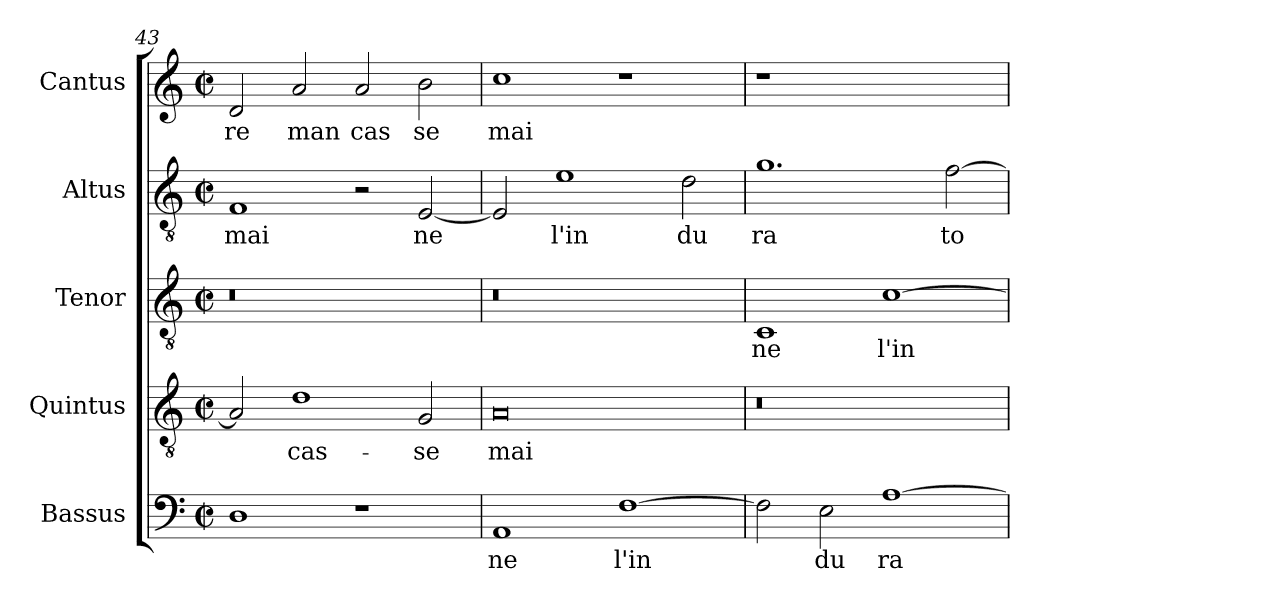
**kern	**text	**kern	**text	**kern	**text	**kern	**text	**kern	**text
*part5	*part5	*part4	*part4	*part3	*part3	*part2	*part2	*part1	*part1
*staff5	*staff5	*staff4	*staff4	*staff3	*staff3	*staff2	*staff2	*staff1	*staff1
*I"Bassus	*	*I"Quintus	*	*I"Tenor	*	*I"Altus	*	*I"Cantus	*
*clefF4	*	*clefGv2	*	*clefGv2	*	*clefGv2	*	*clefG2	*
*k[]	*	*k[]	*	*k[]	*	*k[]	*	*k[]	*
*C:	*	*C:	*	*C:	*	*C:	*	*C:	*
*M2/2	*	*M2/2	*	*M2/2	*	*M2/2	*	*M2/2	*
*met(c|)	*	*met(c|)	*	*met(c|)	*	*met(c|)	*	*met(c|)	*
=43	=43	=43	=43	=43	=43	=43	=43	=43	=43
!	!LO:LY:b	!	!LO:LY:b	!	!	!	!LO:LY:b	!	!LO:LY:b:cj
1D	.	2A/]	--	0r	.	1F	mai	2d/	re
!	!	!	!LO:LY:b	!	!	!	!	!	!LO:LY:b:cj
.	.	1d	-cas-	.	.	.	.	2a/	man
!	!	!	!	!	!	!	!	!	!LO:LY:b:cj
1r	.	.	.	.	.	2r	.	2a/	cas
!	!	!	!LO:LY:b	!	!	!	!LO:LY:b	!	!LO:LY:b:cj
.	.	2G/	-se	.	.	[<2E/	ne	2b\	se
=44	=44	=44	=44	=44	=44	=44	=44	=44	=44
!	!LO:LY:b	!	!LO:LY:b	!	!	!	!LO:LY:b	!	!LO:LY:b:cj
1AA	ne	0A	mai	0r	.	2E/]	.	1cc	mai
!	!	!	!	!	!	!	!LO:LY:b	!	!
.	.	.	.	.	.	1e	l'in	.	.
!	!LO:LY:b	!	!	!	!	!	!	!	!
[>1F	l'in	.	.	.	.	.	.	1r	.
!	!	!	!	!	!	!	!LO:LY:b	!	!
.	.	.	.	.	.	2d\	du	.	.
=45	=45	=45	=45	=45	=45	=45	=45	=45	=45
!	!LO:LY:b	!	!	!	!LO:LY:b:cj	!	!LO:LY:b	!	!
2F\]	.	0r	.	1C	ne	1.g	ra	1r	.
!	!LO:LY:b	!	!	!	!	!	!	!	!
2E\	du	.	.	.	.	.	.	.	.
!	!LO:LY:b	!	!	!	!LO:LY:b:cj	!	!	!	!
[>1A	ra	.	.	[>1c	l'in	.	.	1ryy	.
!	!	!	!	!	!	!	!LO:LY:b	!	!
.	.	.	.	.	.	[>2f\	to	.	.
=	=	=	=	=	=	=	=	=	=
*-	*-	*-	*-	*-	*-	*-	*-	*-	*-
